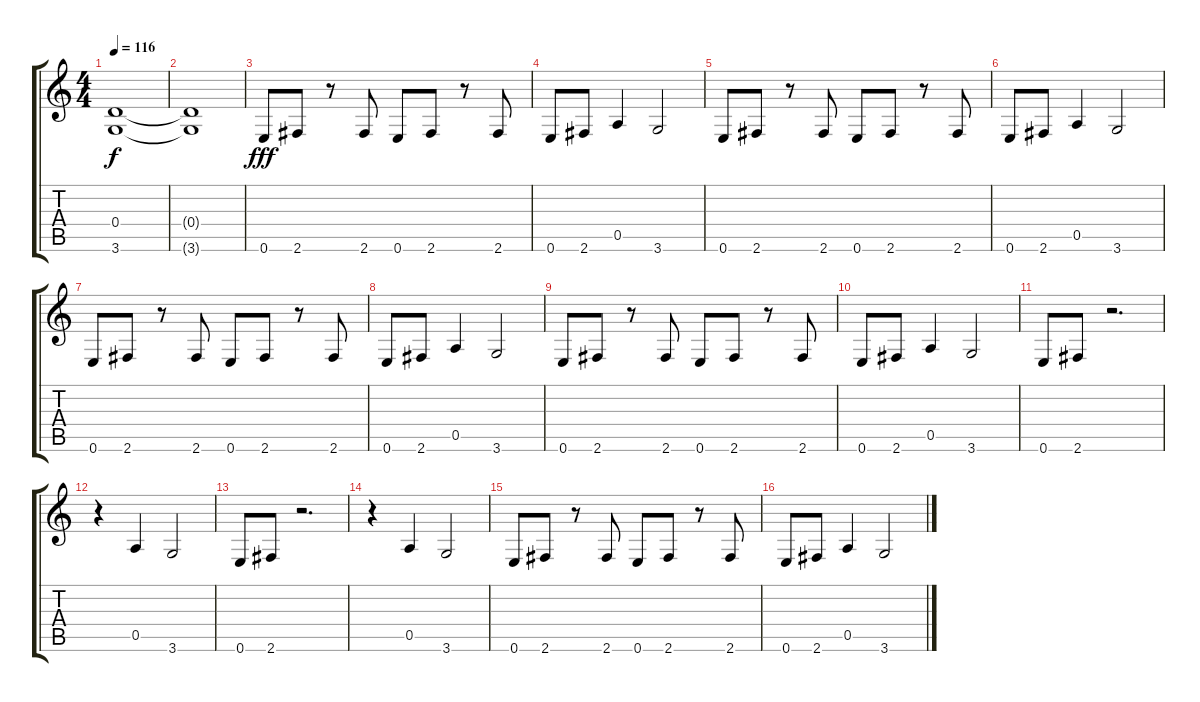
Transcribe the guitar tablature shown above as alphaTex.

\track "" {instrument distortionguitar}
\staff {score tabs}
\tuning (E4 B3 G3 D3 A2 E2) {hide}
\ts (4 4)
\tempo 116
\clef g2
\ks c
(0.4 3.6).1{dy f} |
(0.4{t} 3.6{t}).1 |
0.6.8{dy fff balance 5} 2.6.8 r.8 2.6.8 0.6.8 2.6.8 r.8 2.6.8 |
0.6.8 2.6.8 0.5.4 3.6.2 |
0.6.8 2.6.8 r.8 2.6.8 0.6.8 2.6.8 r.8 2.6.8 |
0.6.8 2.6.8 0.5.4 3.6.2 |
0.6.8 2.6.8 r.8 2.6.8 0.6.8 2.6.8 r.8 2.6.8 |
0.6.8 2.6.8 0.5.4 3.6.2 |
0.6.8 2.6.8 r.8 2.6.8 0.6.8 2.6.8 r.8 2.6.8 |
0.6.8 2.6.8 0.5.4 3.6.2 |
0.6.8 2.6.8 r.2{d} |
r.4 0.5.4 3.6.2 |
0.6.8 2.6.8 r.2{d} |
r.4 0.5.4 3.6.2 |
0.6.8 2.6.8 r.8 2.6.8 0.6.8 2.6.8 r.8 2.6.8 |
0.6.8 2.6.8 0.5.4 3.6.2
